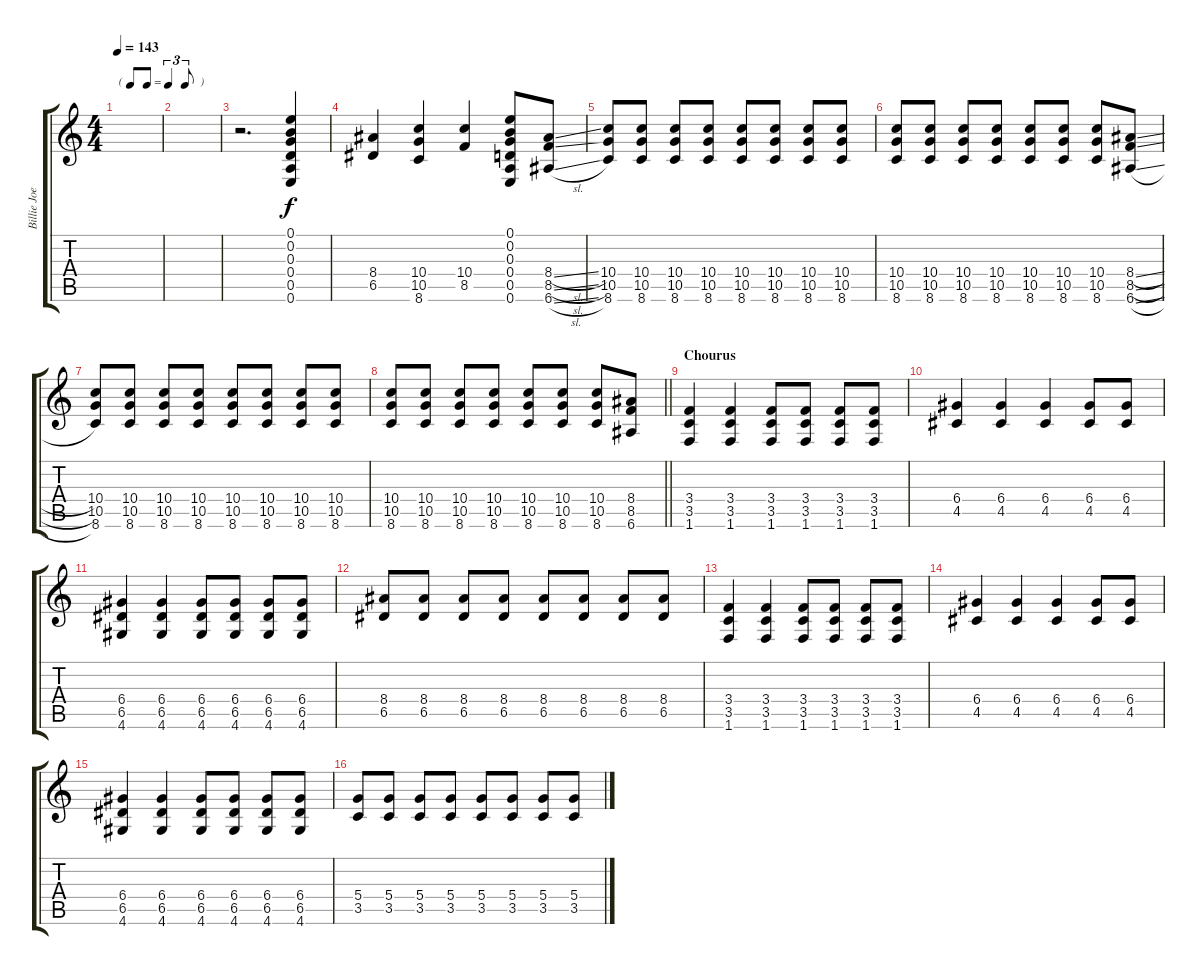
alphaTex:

\track ("Billie Joe" "Billie Joe") {instrument distortionguitar}
\staff {score tabs}
\tuning (E4 B3 G3 D3 A2 E2) {hide}
\ts (4 4)
\tf triplet8th
\tempo 143
\clef g2
\ks c
|
|
r.2{d} (0.1 0.2 0.3 0.4 0.5 0.6).4 |
(8.4 6.5).4 (10.4 10.5 8.6).4 (10.4 8.5).4 (0.1 0.2 0.3 0.4 0.5 0.6).8 (8.4{sl} 8.5{sl} 6.6{sl}).8 |
(10.4 10.5 8.6).8 (10.4 10.5 8.6).8 (10.4 10.5 8.6).8 (10.4 10.5 8.6).8 (10.4 10.5 8.6).8 (10.4 10.5 8.6).8 (10.4 10.5 8.6).8 (10.4 10.5 8.6).8 |
(10.4 10.5 8.6).8 (10.4 10.5 8.6).8 (10.4 10.5 8.6).8 (10.4 10.5 8.6).8 (10.4 10.5 8.6).8 (10.4 10.5 8.6).8 (10.4 10.5 8.6).8 (8.4{sl} 8.5{sl} 6.6{sl}).8 |
(10.4 10.5 8.6).8 (10.4 10.5 8.6).8 (10.4 10.5 8.6).8 (10.4 10.5 8.6).8 (10.4 10.5 8.6).8 (10.4 10.5 8.6).8 (10.4 10.5 8.6).8 (10.4 10.5 8.6).8 |
\barLineRight lightlight
(10.4 10.5 8.6).8 (10.4 10.5 8.6).8 (10.4 10.5 8.6).8 (10.4 10.5 8.6).8 (10.4 10.5 8.6).8 (10.4 10.5 8.6).8 (10.4 10.5 8.6).8 (8.4 8.5 6.6).8 |
\section ("" "Chourus")
(3.4 3.5 1.6).4 (3.4 3.5 1.6).4 (3.4 3.5 1.6).8 (3.4 3.5 1.6).8 (3.4 3.5 1.6).8 (3.4 3.5 1.6).8 |
(6.4 4.5).4 (6.4 4.5).4 (6.4 4.5).4 (6.4 4.5).8 (6.4 4.5).8 |
(6.4 6.5 4.6).4 (6.4 6.5 4.6).4 (6.4 6.5 4.6).8 (6.4 6.5 4.6).8 (6.4 6.5 4.6).8 (6.4 6.5 4.6).8 |
(8.4 6.5).8 (8.4 6.5).8 (8.4 6.5).8 (8.4 6.5).8 (8.4 6.5).8 (8.4 6.5).8 (8.4 6.5).8 (8.4 6.5).8 |
(3.4 3.5 1.6).4 (3.4 3.5 1.6).4 (3.4 3.5 1.6).8 (3.4 3.5 1.6).8 (3.4 3.5 1.6).8 (3.4 3.5 1.6).8 |
(6.4 4.5).4 (6.4 4.5).4 (6.4 4.5).4 (6.4 4.5).8 (6.4 4.5).8 |
(6.4 6.5 4.6).4 (6.4 6.5 4.6).4 (6.4 6.5 4.6).8 (6.4 6.5 4.6).8 (6.4 6.5 4.6).8 (6.4 6.5 4.6).8 |
(5.4 3.5).8 (5.4 3.5).8 (5.4 3.5).8 (5.4 3.5).8 (5.4 3.5).8 (5.4 3.5).8 (5.4 3.5).8 (5.4 3.5).8
